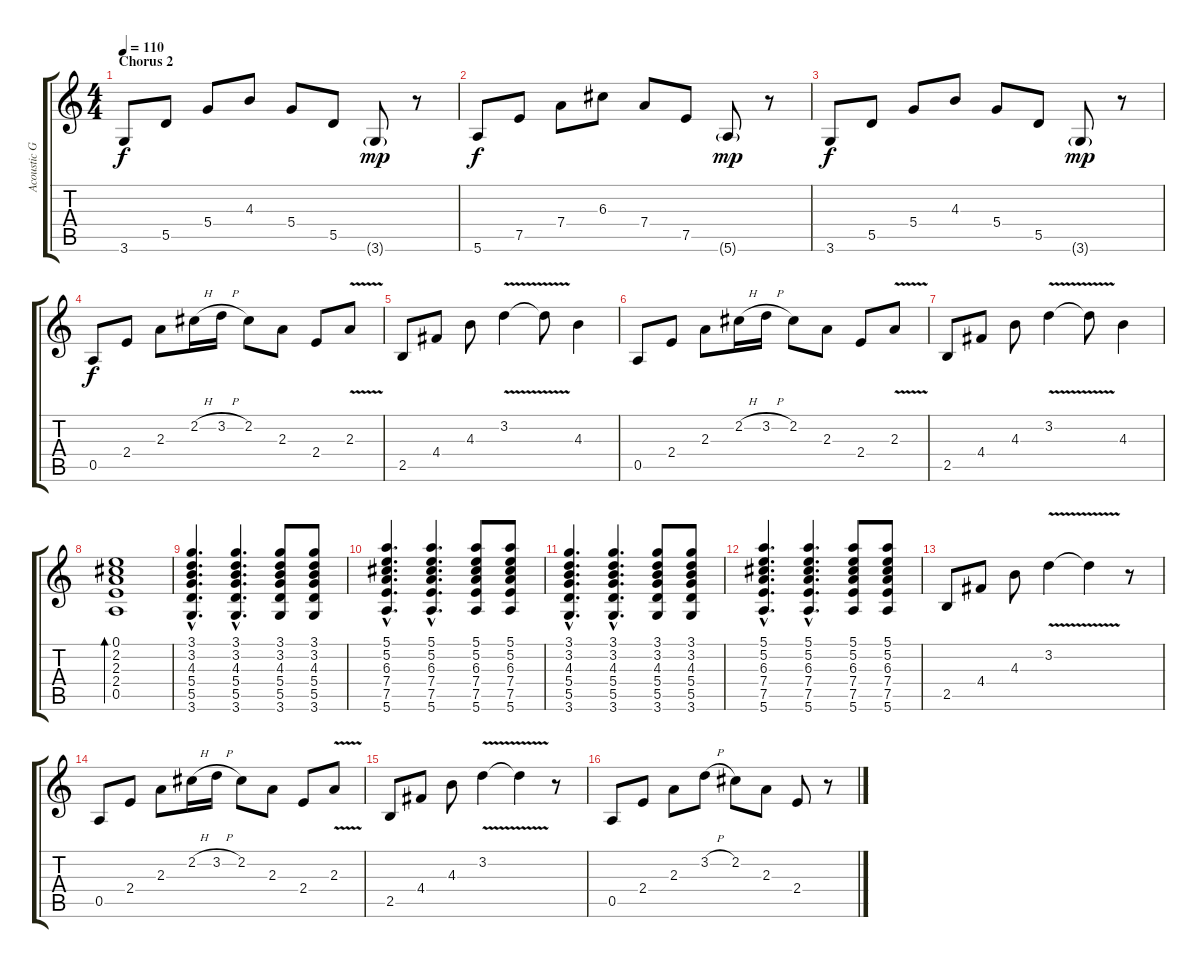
\track ("Acoustic Guitar" "Acoustic G") {instrument acousticguitarsteel}
\staff {score tabs}
\tuning (E4 B3 G3 D3 A2 E2) {hide}
\ts (4 4)
\section ("" "Chorus 2")
\tempo 110
\clef g2
\ks c
3.6.8{dy f} 5.5.8 5.4.8 4.3.8 5.4.8 5.5.8 3.6{g}.8{dy mp} r.8 |
5.6.8{dy f} 7.5.8 7.4.8 6.3.8 7.4.8 7.5.8 5.6{g}.8{dy mp} r.8 |
3.6.8{dy f} 5.5.8 5.4.8 4.3.8 5.4.8 5.5.8 3.6{g}.8{dy mp} r.8 |
0.5.8{dy f} 2.4.8 2.3.8 2.2{h}.16 3.2{h}.16 2.2.8 2.3.8 2.4.8 2.3{v}.8 |
2.5.8 4.4.8 4.3.8 3.2{v}.4 3.2{t}.8 4.3.4 |
0.5.8 2.4.8 2.3.8 2.2{h}.16 3.2{h}.16 2.2.8 2.3.8 2.4.8 2.3{v}.8 |
2.5.8 4.4.8 4.3.8 3.2{v}.4 3.2{t}.8 4.3.4 |
(0.1 2.2 2.3 2.4 0.5).1{bd 60} |
(3.1{hac} 3.2{hac} 4.3{hac} 5.4{hac} 5.5{hac} 3.6{hac}).4{d} (3.1{hac} 3.2{hac} 4.3{hac} 5.4{hac} 5.5{hac} 3.6{hac}).4{d} (3.1 3.2 4.3 5.4 5.5 3.6).8 (3.1 3.2 4.3 5.4 5.5 3.6).8 |
(5.1{hac} 5.2{hac} 6.3{hac} 7.4{hac} 7.5{hac} 5.6{hac}).4{d} (5.1{hac} 5.2{hac} 6.3{hac} 7.4{hac} 7.5{hac} 5.6{hac}).4{d} (5.1 5.2 6.3 7.4 7.5 5.6).8 (5.1 5.2 6.3 7.4 7.5 5.6).8 |
(3.1{hac} 3.2{hac} 4.3{hac} 5.4{hac} 5.5{hac} 3.6{hac}).4{d} (3.1{hac} 3.2{hac} 4.3{hac} 5.4{hac} 5.5{hac} 3.6{hac}).4{d} (3.1 3.2 4.3 5.4 5.5 3.6).8 (3.1 3.2 4.3 5.4 5.5 3.6).8 |
(5.1{hac} 5.2{hac} 6.3{hac} 7.4{hac} 7.5{hac} 5.6{hac}).4{d} (5.1{hac} 5.2{hac} 6.3{hac} 7.4{hac} 7.5{hac} 5.6{hac}).4{d} (5.1 5.2 6.3 7.4 7.5 5.6).8 (5.1 5.2 6.3 7.4 7.5 5.6).8 |
2.5.8 4.4.8 4.3.8 3.2{v}.4 3.2{t}.4 r.8 |
0.5.8 2.4.8 2.3.8 2.2{h}.16 3.2{h}.16 2.2.8 2.3.8 2.4.8 2.3{v}.8 |
2.5.8 4.4.8 4.3.8 3.2{v}.4 3.2{t}.4 r.8 |
0.5.8 2.4.8 2.3.8 3.2{h}.8 2.2.8 2.3.8 2.4.8 r.8
